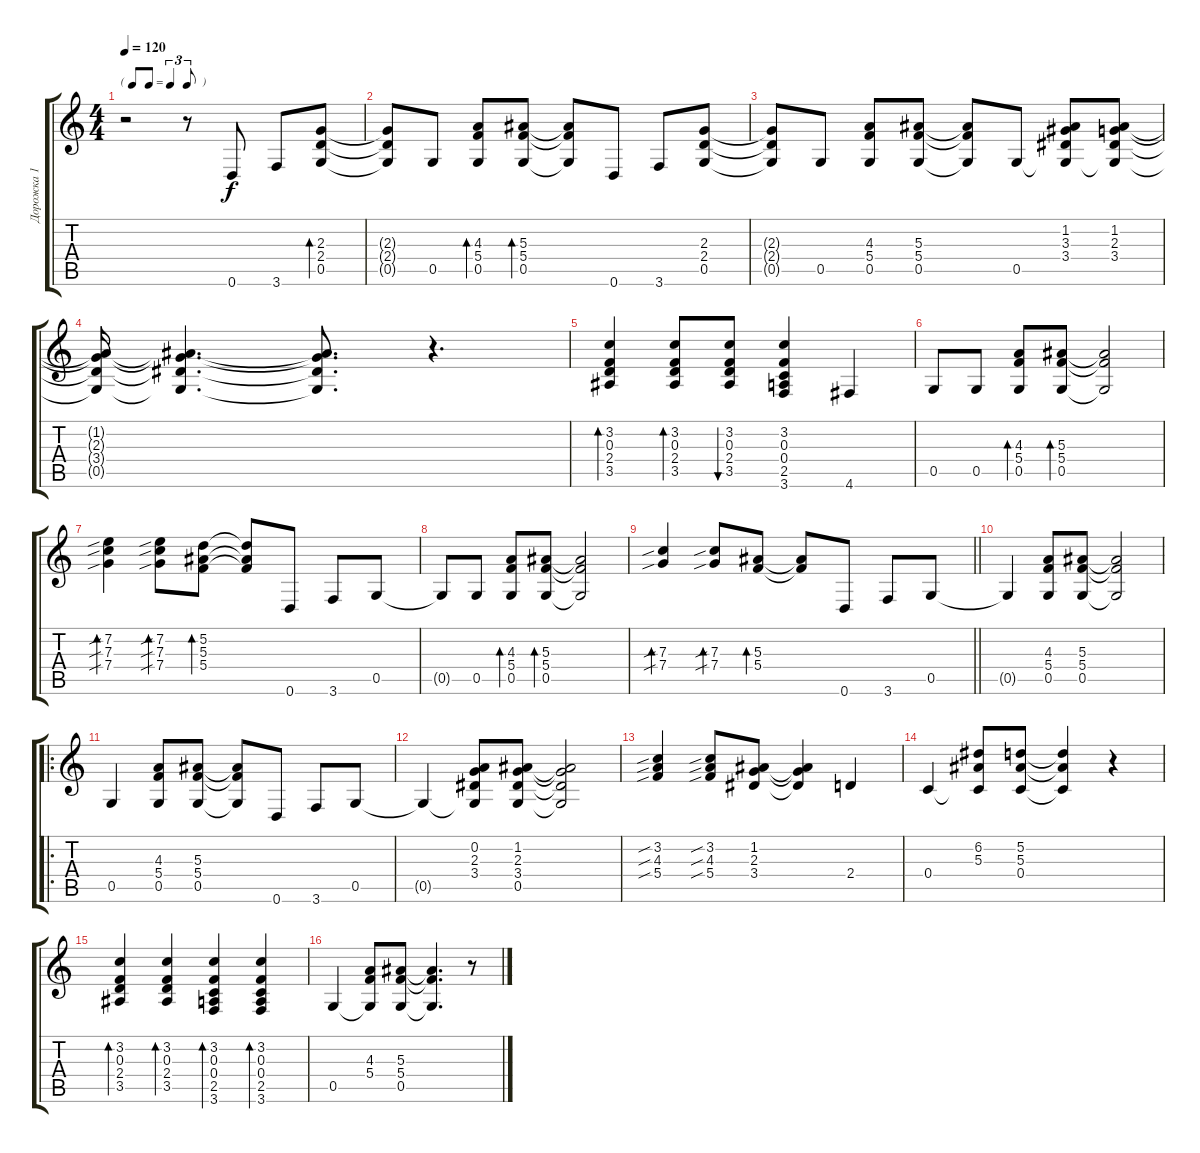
\track ("Дорожка 1" "Дорожка 1") {instrument acousticguitarsteel}
\staff {score tabs}
\tuning (D4 A3 F3 C3 G2 D2) {hide}
\ts (4 4)
\tf triplet8th
\tempo 120
\clef g2
\ks c
r.2{dy f instrument acousticguitarsteel} r.8 0.6.8 3.6.8 (2.3 2.4 0.5).8{bd 30} |
(2.3{t} 2.4{t} 0.5{t}).8 0.5.8 (4.3 5.4 0.5).8{bd 30} (5.3 5.4 0.5).8{bd 30} (5.3{t} 5.4{t} 0.5{t}).8 0.6.8 3.6.8 (2.3 2.4 0.5).8 |
(2.3{t} 2.4{t} 0.5{t}).8 0.5.8 (4.3 5.4 0.5).8 (5.3 5.4 0.5).8 (5.3{t} 5.4{t} 0.5{t}).8 0.5.8 (1.2 3.3 3.4 0.5{t}).8 (1.2 2.3 3.4 0.5{t}).8 |
(1.2{t} 2.3{t} 3.4{t} 0.5{t}).16 (1.2{t} 2.3{t} 3.4{t} 0.5{t}).4{d} (1.2{t} 2.3{t} 3.4{t} 0.5{t}).8{d} r.4{d} |
(3.2 0.3 2.4 3.5).4{bd 30} (3.2 0.3 2.4 3.5).8{bd 30} (3.2 0.3 2.4 3.5).8{bu 30} (3.2 0.3 0.4 2.5 3.6).4 4.6.4 |
0.5.8 0.5.8 (4.3 5.4 0.5).8{bd 30} (5.3 5.4 0.5).8{bd 30} (5.3{t} 5.4{t} 0.5{t}).2 |
(7.2{sib} 7.3{sib} 7.4{sib}).4{bd 60} (7.2{sib} 7.3{sib} 7.4{sib}).8{bd 60} (5.2 5.3 5.4).8{bd 60} (5.2{t} 5.3{t} 5.4{t}).8 0.6.8 3.6.8 0.5.8 |
0.5{t}.8 0.5.8 (4.3 5.4 0.5).8{bd 30} (5.3 5.4 0.5).8{bd 30} (5.3{t} 5.4{t} 0.5{t}).2 |
\barLineRight lightlight
(7.3{sib} 7.4{sib}).4{bd 60} (7.3{sib} 7.4{sib}).8{bd 60} (5.3 5.4).8{bd 60} (5.3{t} 5.4{t}).8 0.6.8 3.6.8 0.5.8 |
0.5{t}.4 (4.3 5.4 0.5).8 (5.3 5.4 0.5).8 (5.3{t} 5.4{t} 0.5{t}).2 |
\ro
0.5.4 (4.3 5.4 0.5).8 (5.3 5.4 0.5).8 (5.3{t} 5.4{t} 0.5{t}).8 0.6.8 3.6.8 0.5.8 |
0.5{t}.4 (0.2 2.3 3.4 0.5{t}).8 (1.2 2.3 3.4 0.5).8 (1.2{t} 2.3{t} 3.4{t} 0.5{t}).2 |
(3.2{sib} 4.3{sib} 5.4{sib}).4 (3.2{sib} 4.3{sib} 5.4{sib}).8 (1.2 2.3 3.4).8 (1.2{t} 2.3{t} 3.4{t}).4 2.4.4 |
0.4.4 (6.2 5.3 0.4{t}).8 (5.2 5.3 0.4).8 (5.2{t} 5.3{t} 0.4{t}).4 r.4 |
(3.2 0.3 2.4 3.5).4{bd 30} (3.2 0.3 2.4 3.5).4{bd 30} (3.2 0.3 0.4 2.5 3.6).4{bd 30} (3.2 0.3 0.4 2.5 3.6).4{bd 30} |
0.5.4 (4.3 5.4 0.5{t}).8 (5.3 5.4 0.5).8 (5.3{t} 5.4{t} 0.5{t}).4{d} r.8
